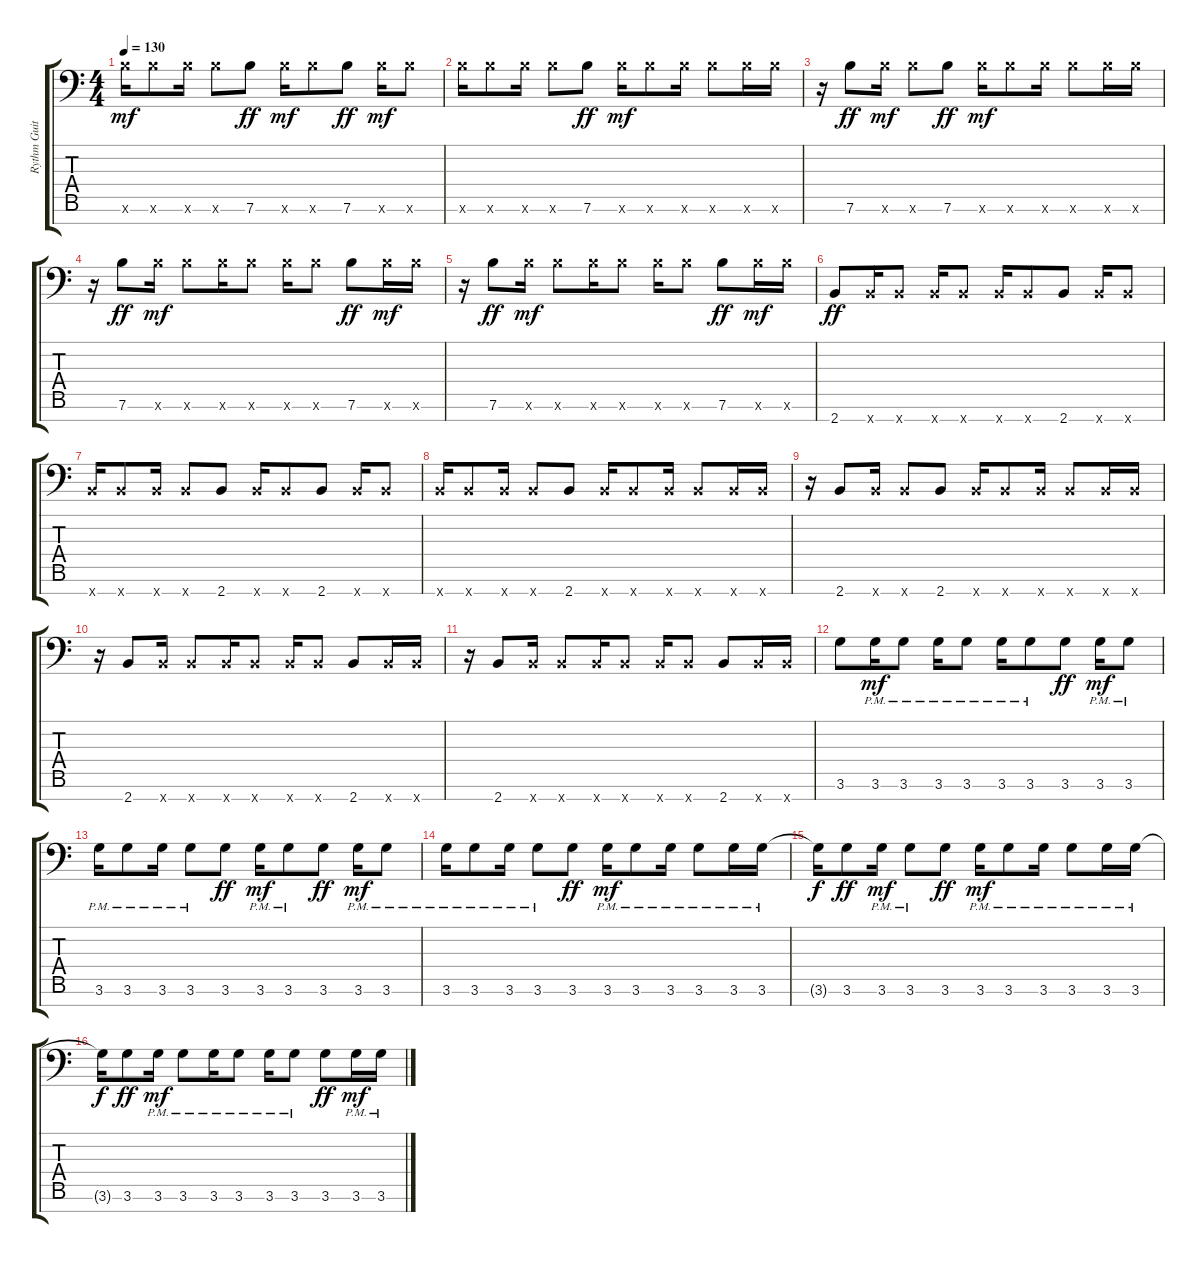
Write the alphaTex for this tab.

\track ("Rythm Guitar #2" "Rythm Guit") {instrument distortionguitar}
\staff {score tabs}
\tuning (D4 A3 E3 D3 A2 E2 A1) {hide}
\ts (4 4)
\tempo 130
\clef f4
\ks c
7.6{x}.16{dy mf} 7.6{x}.8 7.6{x}.16 7.6{x}.8 7.6.8{dy ff} 7.6{x}.16{dy mf} 7.6{x}.8 7.6.8{dy ff} 7.6{x}.16{dy mf} 7.6{x}.8 |
7.6{x}.16 7.6{x}.8 7.6{x}.16 7.6{x}.8 7.6.8{dy ff} 7.6{x}.16{dy mf} 7.6{x}.8 7.6{x}.16 7.6{x}.8 7.6{x}.16 7.6{x}.16 |
r.16 7.6.8{dy ff} 7.6{x}.16{dy mf} 7.6{x}.8 7.6.8{dy ff} 7.6{x}.16{dy mf} 7.6{x}.8 7.6{x}.16 7.6{x}.8 7.6{x}.16 7.6{x}.16 |
r.16 7.6.8{dy ff} 7.6{x}.16{dy mf} 7.6{x}.8 7.6{x}.16 7.6{x}.8 7.6{x}.16 7.6{x}.8 7.6.8{dy ff} 7.6{x}.16{dy mf} 7.6{x}.16 |
r.16 7.6.8{dy ff} 7.6{x}.16{dy mf} 7.6{x}.8 7.6{x}.16 7.6{x}.8 7.6{x}.16 7.6{x}.8 7.6.8{dy ff} 7.6{x}.16{dy mf} 7.6{x}.16 |
2.7.8{dy ff} 2.7{x}.16 2.7{x}.8 2.7{x}.16 2.7{x}.8 2.7{x}.16 2.7{x}.8 2.7.8 2.7{x}.16 2.7{x}.8 |
2.7{x}.16 2.7{x}.8 2.7{x}.16 2.7{x}.8 2.7.8 2.7{x}.16 2.7{x}.8 2.7.8 2.7{x}.16 2.7{x}.8 |
2.7{x}.16 2.7{x}.8 2.7{x}.16 2.7{x}.8 2.7.8 2.7{x}.16 2.7{x}.8 2.7{x}.16 2.7{x}.8 2.7{x}.16 2.7{x}.16 |
r.16 2.7.8 2.7{x}.16 2.7{x}.8 2.7.8 2.7{x}.16 2.7{x}.8 2.7{x}.16 2.7{x}.8 2.7{x}.16 2.7{x}.16 |
r.16 2.7.8 2.7{x}.16 2.7{x}.8 2.7{x}.16 2.7{x}.8 2.7{x}.16 2.7{x}.8 2.7.8 2.7{x}.16 2.7{x}.16 |
r.16 2.7.8 2.7{x}.16 2.7{x}.8 2.7{x}.16 2.7{x}.8 2.7{x}.16 2.7{x}.8 2.7.8 2.7{x}.16 2.7{x}.16 |
3.6.8 3.6{pm}.16{dy mf} 3.6{pm}.8 3.6{pm}.16 3.6{pm}.8 3.6{pm}.16 3.6{pm}.8 3.6.8{dy ff} 3.6{pm}.16{dy mf} 3.6{pm}.8 |
3.6{pm}.16 3.6{pm}.8 3.6{pm}.16 3.6{pm}.8 3.6.8{dy ff} 3.6{pm}.16{dy mf} 3.6{pm}.8 3.6.8{dy ff} 3.6{pm}.16{dy mf} 3.6{pm}.8 |
3.6{pm}.16 3.6{pm}.8 3.6{pm}.16 3.6{pm}.8 3.6.8{dy ff} 3.6{pm}.16{dy mf} 3.6{pm}.8 3.6{pm}.16 3.6{pm}.8 3.6{pm}.16 3.6{pm}.16 |
3.6{t}.16{dy f} 3.6.8{dy ff} 3.6{pm}.16{dy mf} 3.6{pm}.8 3.6.8{dy ff} 3.6{pm}.16{dy mf} 3.6{pm}.8 3.6{pm}.16 3.6{pm}.8 3.6{pm}.16 3.6{pm}.16 |
3.6{t}.16{dy f} 3.6.8{dy ff} 3.6{pm}.16{dy mf} 3.6{pm}.8 3.6{pm}.16 3.6{pm}.8 3.6{pm}.16 3.6{pm}.8 3.6.8{dy ff} 3.6{pm}.16{dy mf} 3.6{pm}.16
